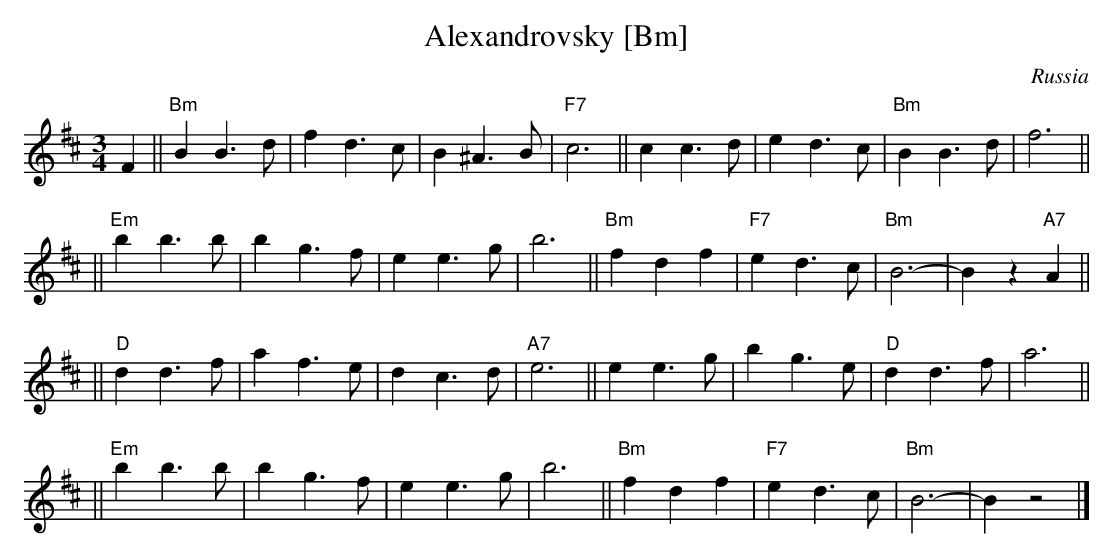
X:1
T: Alexandrovsky [Bm]
O: Russia
M: 3/4
L: 1/4
K: Bm
F \
|| "Bm"BB>d | fd>c | B^A>B | "F7"c3 || cc>d | ed>c | "Bm"BB>d | f3 ||
|| "Em"bb>b | bg>f | ee>g | b3 || "Bm"fdf | "F7"ed>c | "Bm"B3- | Bz"A7"A ||
|| "D"dd>f | af>e | dc>d | "A7"e3 || ee>g | bg>e | "D"dd>f | a3 ||
|| "Em"bb>b | bg>f | ee>g | b3 || "Bm"fdf | "F7"ed>c | "Bm"B3- | Bz2 |]
